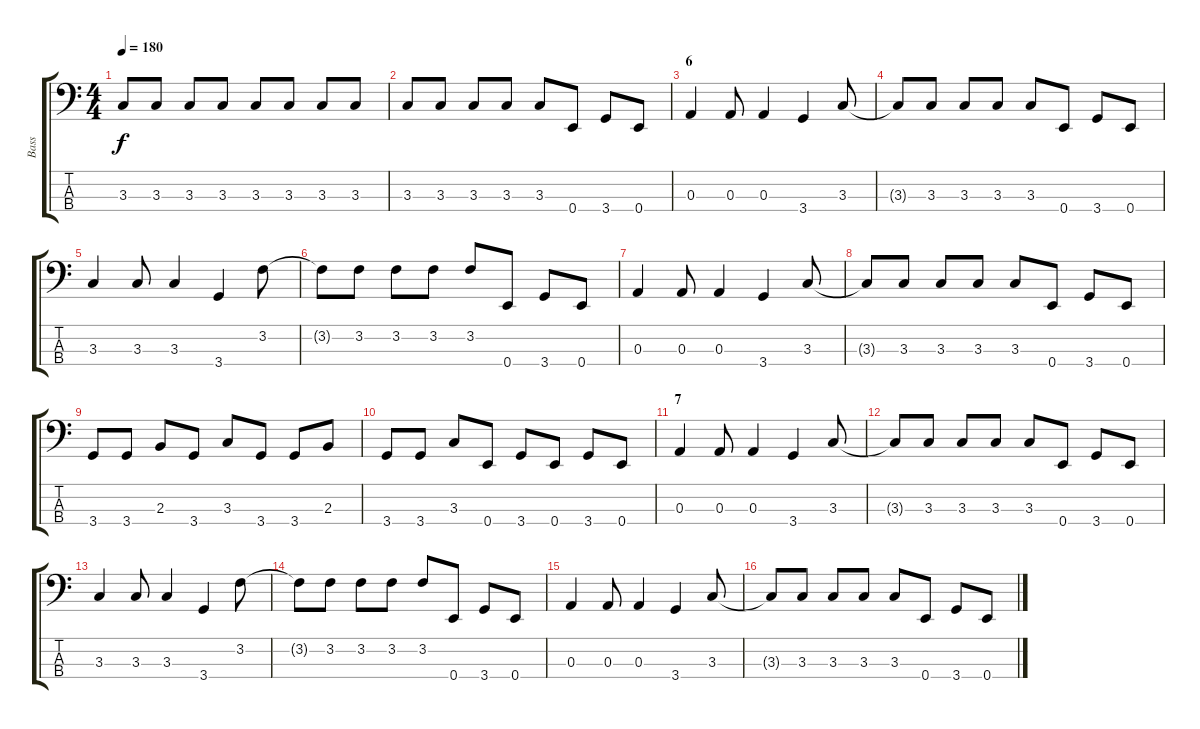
\track ("Bass" "Bass") {instrument electricbassfinger}
\staff {score tabs}
\tuning (G2 D2 A1 E1) {hide}
\ts (4 4)
\tempo 180
\clef f4
\ks c
3.3{t}.8{dy f} 3.3.8 3.3.8 3.3.8 3.3.8 3.3.8 3.3.8 3.3.8 |
3.3.8 3.3.8 3.3.8 3.3.8 3.3.8 0.4.8 3.4.8 0.4.8 |
\section ("" "6")
0.3.4 0.3.8 0.3.4 3.4.4 3.3.8 |
3.3{t}.8 3.3.8 3.3.8 3.3.8 3.3.8 0.4.8 3.4.8 0.4.8 |
3.3.4 3.3.8 3.3.4 3.4.4 3.2.8 |
3.2{t}.8 3.2.8 3.2.8 3.2.8 3.2.8 0.4.8 3.4.8 0.4.8 |
0.3.4 0.3.8 0.3.4 3.4.4 3.3.8 |
3.3{t}.8 3.3.8 3.3.8 3.3.8 3.3.8 0.4.8 3.4.8 0.4.8 |
3.4.8 3.4.8 2.3.8 3.4.8 3.3.8 3.4.8 3.4.8 2.3.8 |
3.4.8 3.4.8 3.3.8 0.4.8 3.4.8 0.4.8 3.4.8 0.4.8 |
\section ("" "7")
0.3.4 0.3.8 0.3.4 3.4.4 3.3.8 |
3.3{t}.8 3.3.8 3.3.8 3.3.8 3.3.8 0.4.8 3.4.8 0.4.8 |
3.3.4 3.3.8 3.3.4 3.4.4 3.2.8 |
3.2{t}.8 3.2.8 3.2.8 3.2.8 3.2.8 0.4.8 3.4.8 0.4.8 |
0.3.4 0.3.8 0.3.4 3.4.4 3.3.8 |
3.3{t}.8 3.3.8 3.3.8 3.3.8 3.3.8 0.4.8 3.4.8 0.4.8
